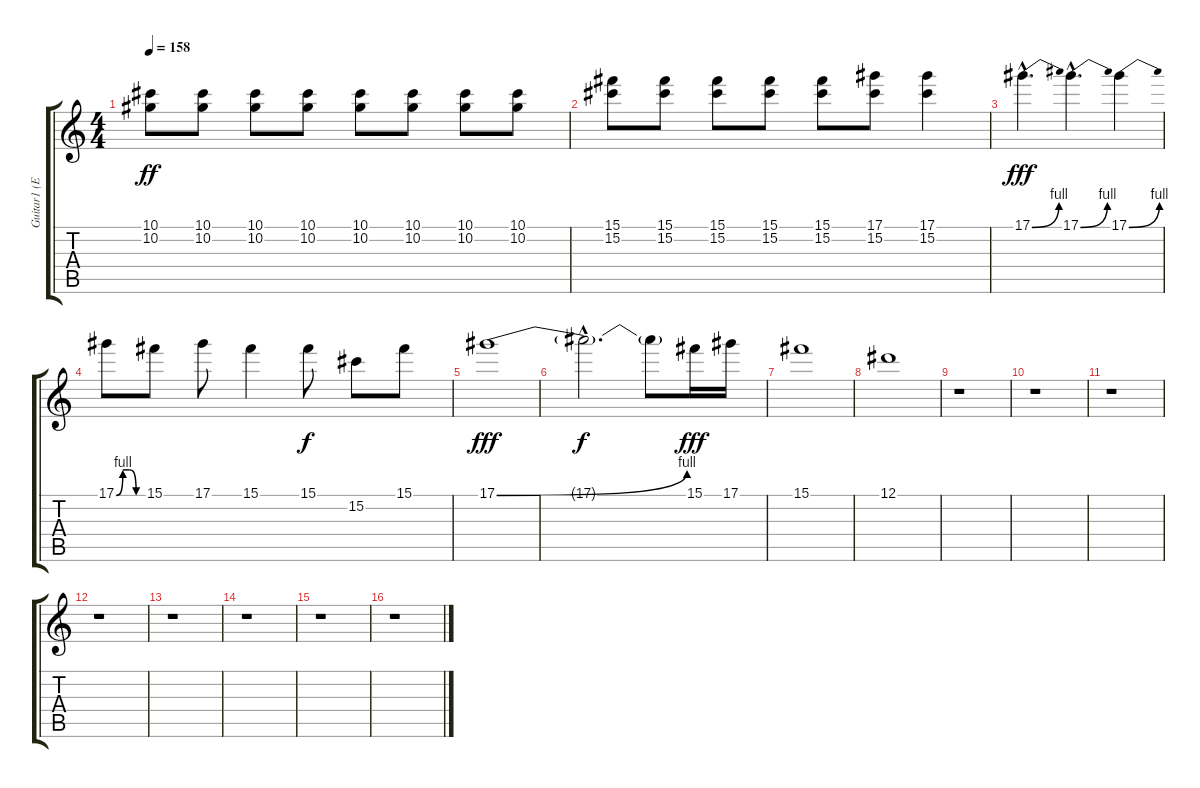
\track ("Guitar1 (EFX L)" "Guitar1 (E") {instrument distortionguitar}
\staff {score tabs}
\tuning (Eb4 Bb3 Gb3 Db3 Ab2 Eb2) {hide}
\ts (4 4)
\tempo 158
\clef g2
\ks c
(10.1 10.2).8{dy ff} (10.1 10.2).8 (10.1 10.2).8 (10.1 10.2).8 (10.1 10.2).8 (10.1 10.2).8 (10.1 10.2).8 (10.1 10.2).8 |
(15.1 15.2).8 (15.1 15.2).8 (15.1 15.2).8 (15.1 15.2).8 (15.1 15.2).8 (17.1 15.2).8 (17.1 15.2).4 |
17.1{be (bend 0 0 60 4) hac}.4{d dy fff} 17.1{be (bend 0 0 60 4) hac}.4{d} 17.1{be (bend 0 0 60 4)}.4 |
17.1{be (custom 0 0 15 4 30 4 45 0 60 0)}.8 15.1.8 17.1.8 15.1.4 15.1.8{dy f} 15.2.8 15.1.8 |
17.1{be (bend 0 0 60 4)}.1{dy fff} |
17.1{hac t}.2{d dy f} 17.1{t}.8 15.1.16{dy fff} 17.1.16 |
15.1.1 |
12.1.1 |
r.1 |
r.1 |
r.1 |
r.1 |
r.1 |
r.1 |
r.1 |
r.1
